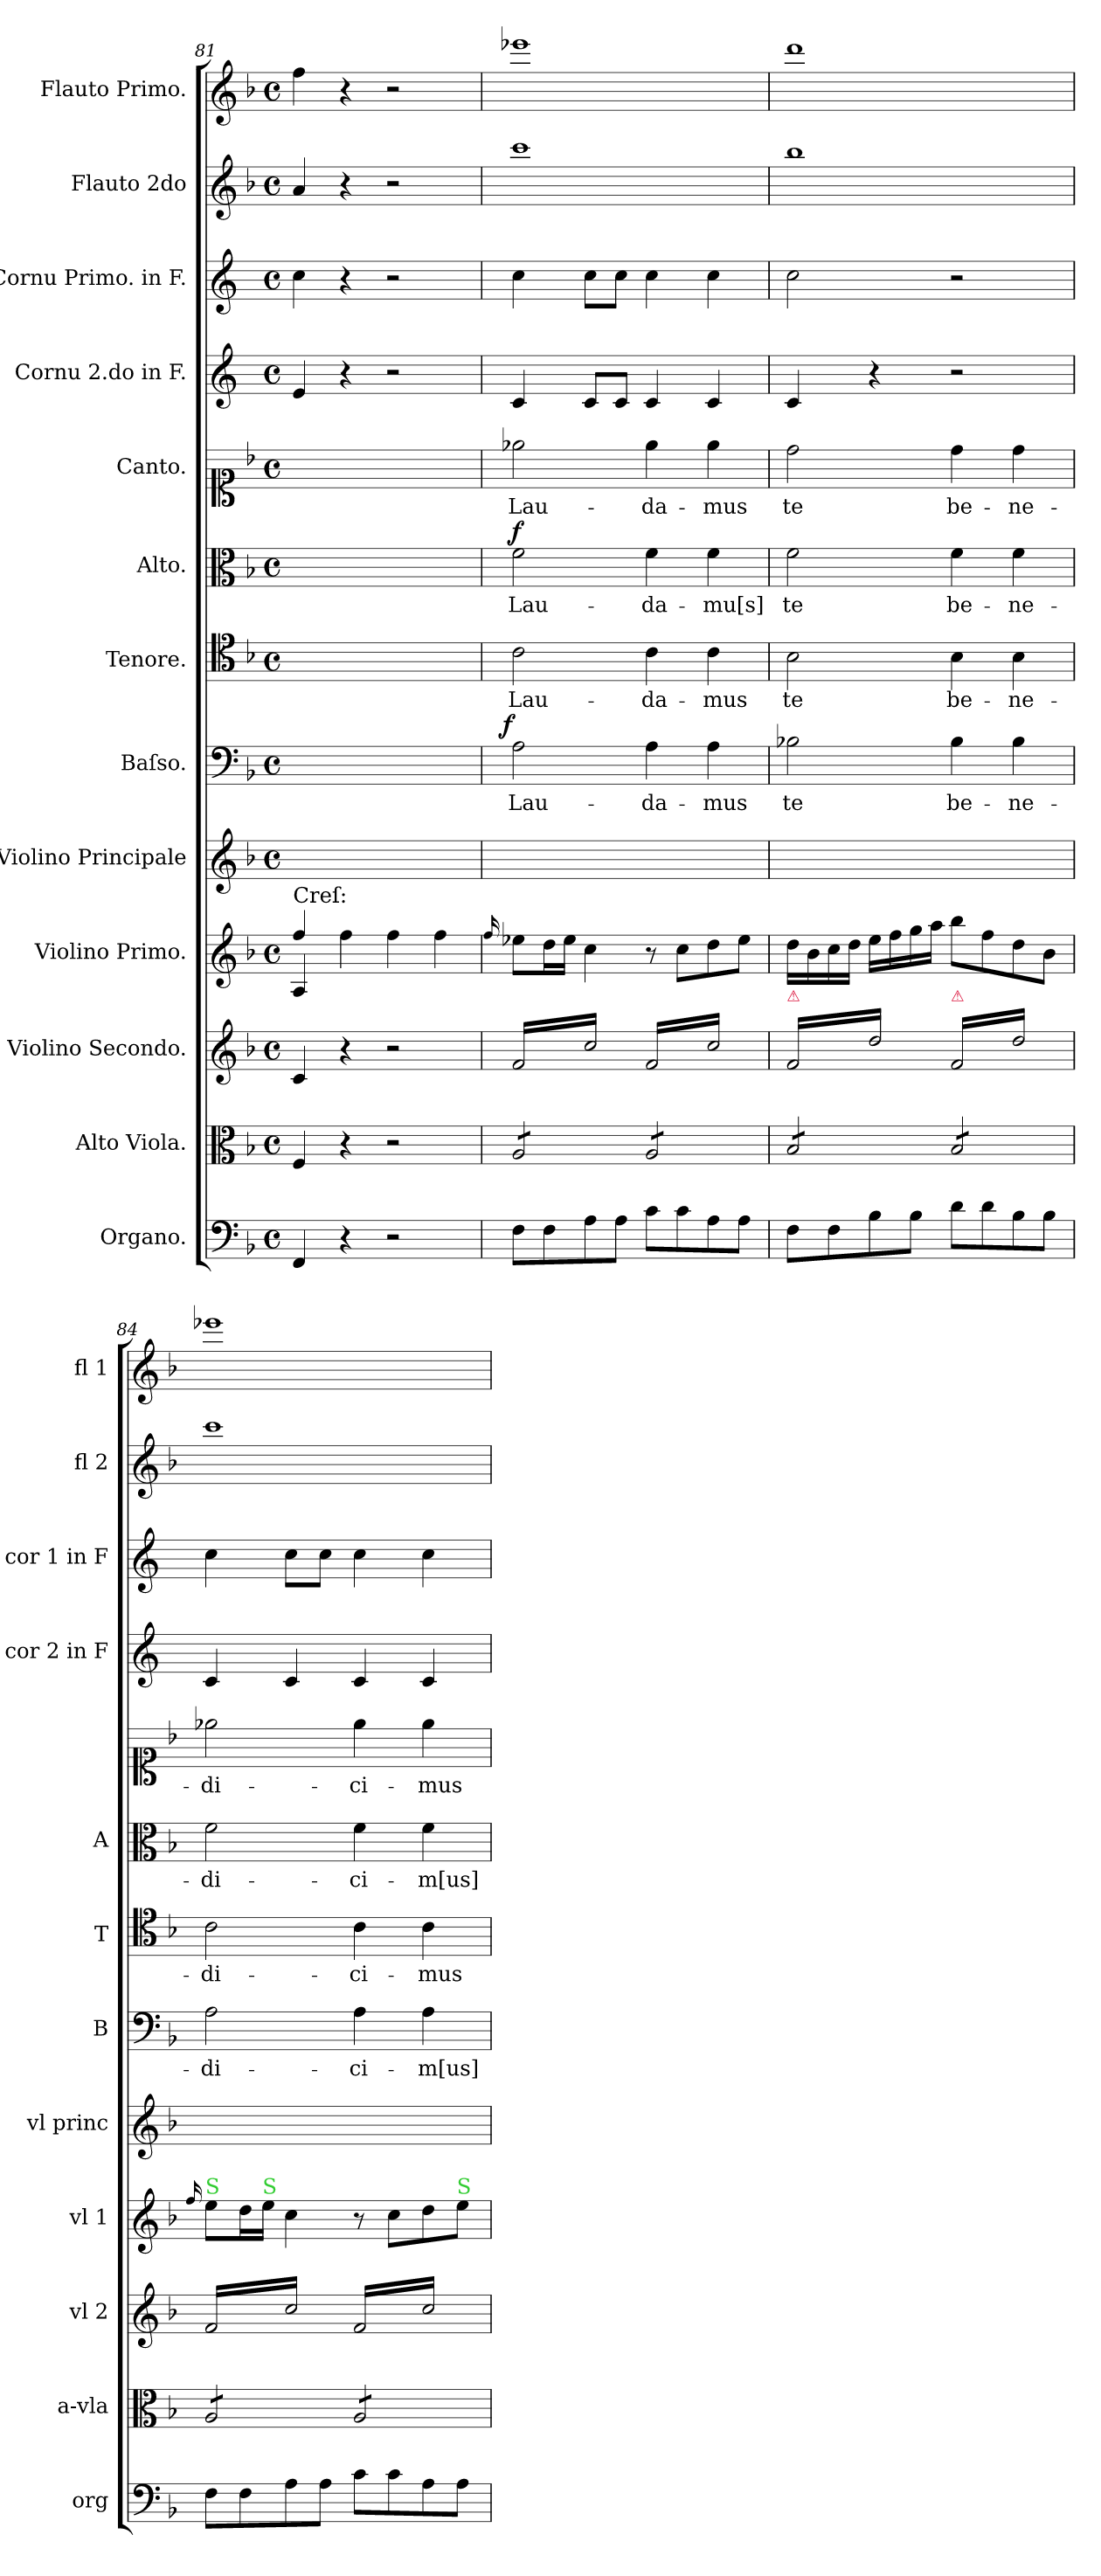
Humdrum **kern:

**kern	**dynam	**kern	**dynam	**kern	**dynam	**kern	**dynam	**kern	**kern	**text	**dynam	**kern	**text	**dynam	**kern	**text	**dynam	**kern	**text	**kern	**kern	**dynam	**kern	**dynam	**kern
*part13	*part13	*part12	*part12	*part11	*part11	*part10	*part10	*part9	*part8	*part8	*part8	*part7	*part7	*part7	*part6	*part6	*part6	*part5	*part5	*part4	*part3	*part3	*part2	*part2	*part1
*staff13	*staff13	*staff12	*staff12	*staff11	*staff11	*staff10	*staff10	*staff9	*staff8	*staff8	*staff8	*staff7	*staff7	*staff7	*staff6	*staff6	*staff6	*staff5	*staff5	*staff4	*staff3	*staff3	*staff2	*staff2	*staff1
*I"Organo.	*	*I"Alto Viola.	*	*I"Violino Secondo.	*	*I"Violino Primo.	*	*I"Violino Principale	*I"Baſso.	*	*	*I"Tenore.	*	*	*I"Alto.	*	*	*I"Canto.	*	*I"Cornu 2.do in F.	*I"Cornu Primo. in F.	*	*I"Flauto 2do	*	*I"Flauto Primo.
*I'org	*	*I'a-vla	*	*I'vl 2	*	*I'vl 1	*	*I'vl princ	*I'B	*	*	*I'T	*	*	*I'A	*	*	*	*	*I'cor 2 in F	*I'cor 1 in F	*	*I'fl 2	*	*I'fl 1
*clefF4	*	*clefC3	*	*clefG2	*	*clefG2	*	*clefG2	*clefF4	*	*	*clefC4	*	*	*clefC3	*	*	*clefC1	*	*clefG2	*clefG2	*	*clefG2	*	*clefG2
*	*	*	*	*	*	*	*	*	*	*	*	*	*	*	*	*	*	*	*	*ITrd4c7	*ITrd4c7	*	*	*	*
*k[b-]	*	*k[b-]	*	*k[b-]	*	*k[b-]	*	*k[b-]	*k[b-]	*	*	*k[b-]	*	*	*k[b-]	*	*	*k[b-]	*	*k[b-]	*k[b-]	*	*k[b-]	*	*k[b-]
*F:	*	*F:	*	*F:	*	*F:	*	*F:	*F:	*	*	*F:	*	*	*F:	*	*	*F:	*	*	*	*	*F:	*	*F:
*M4/4	*	*M4/4	*	*M4/4	*	*M4/4	*	*M4/4	*M4/4	*	*	*M4/4	*	*	*M4/4	*	*	*M4/4	*	*M4/4	*M4/4	*	*M4/4	*	*M4/4
*met(c)	*	*met(c)	*	*met(c)	*	*met(c)	*	*met(c)	*met(c)	*	*	*met(c)	*	*	*met(c)	*	*	*met(c)	*	*met(c)	*met(c)	*	*met(c)	*	*met(c)
=81	=81	=81	=81	=81	=81	=81	=81	=81	=81	=81	=81	=81	=81	=81	=81	=81	=81	=81	=81	=81	=81	=81	=81	=81	=81
*	*	*	*	*	*	*^	*	*	*	*	*	*	*	*	*	*	*	*	*	*	*	*	*	*	*
!	!	!	!	!	!	!LO:TX:a:t=Creſ&colon;	!	!	!	!	!	!	!	!	!	!	!	!	!	!	!	!	!	!	!	!
4FF/	.	4F/	.	4c/	.	4ff!/	4A/	.	1ryy	1ryy	.	.	1ryy	.	.	1ryy	.	.	1ryy	.	4A/	4f\	.	4a/	.	4ff\
4r	.	4r	.	4r	.	4ff\	4ryy	.	.	.	.	.	.	.	.	.	.	.	.	.	4r	4r	.	4r	.	4r
2r	.	2r	.	2r	.	4ff\	2ryy	.	.	.	.	.	.	.	.	.	.	.	.	.	2r	2r	.	2r	.	2r
.	.	.	.	.	.	4ff\	.	.	.	.	.	.	.	.	.	.	.	.	.	.	.	.	.	.	.	.
*	*	*	*	*	*	*v	*v	*	*	*	*	*	*	*	*	*	*	*	*	*	*	*	*	*	*	*
=82	=82	=82	=82	=82	=82	=82	=82	=82	=82	=82	=82	=82	=82	=82	=82	=82	=82	=82	=82	=82	=82	=82	=82	=82	=82
.	.	.	.	.	.	16qqff/	.	.	.	.	.	.	.	.	.	.	.	.	.	.	.	.	.	.	.
!	!LO:DY:b	!	!LO:DY:b	!	!LO:DY:b	!	!LO:DY:a:rj	!	!	!	!LO:DY:b:rj	!	!	!LO:DY:a	!	!	!LO:DY:a	!	!	!	!	!LO:DY:a	!	!	!
*	*	*tremolo	*	*	*	*	*	*	*	*	*	*	*	*	*	*	*	*	*	*	*	*	*	*	*
*	*	*	*	*tremolo	*	*	*	*	*	*	*	*	*	*	*	*	*	*	*	*	*	*	*	*	*
8F\L	for	8A/L	for.	16f/LL	for&colon;	8ee-X\L	for&colon;	1ryy	2A\	Lau-	f	2c\	Lau-	for.	2f\	Lau-	f.	2ee-X\	Lau-	4F/	4f\	for.	1ccc	for.	1eee-X
.	.	.	.	16cc/	.	.	.	.	.	.	.	.	.	.	.	.	.	.	.	.	.	.	.	.	.
8F\	.	8A/	.	16f/	.	16dd\L	.	.	.	.	.	.	.	.	.	.	.	.	.	.	.	.	.	.	.
.	.	.	.	16cc/	.	16ee-\JJ	.	.	.	.	.	.	.	.	.	.	.	.	.	.	.	.	.	.	.
8A\	.	8A/	.	16f/	.	4cc\	.	.	.	.	.	.	.	.	.	.	.	.	.	8F/L	8f\L	.	.	.	.
.	.	.	.	16cc/	.	.	.	.	.	.	.	.	.	.	.	.	.	.	.	.	.	.	.	.	.
8A\J	.	8A/J	.	16f/	.	.	.	.	.	.	.	.	.	.	.	.	.	.	.	8F/J	8f\J	.	.	.	.
.	.	.	.	16cc/JJ	.	.	.	.	.	.	.	.	.	.	.	.	.	.	.	.	.	.	.	.	.
8c\L	.	8A/L	.	16f/LL	.	8r	.	.	4A\	-da-	.	4c\	-da-	.	4f\	-da-	.	4ee-\	-da-	4F/	4f\	.	.	.	.
.	.	.	.	16cc/	.	.	.	.	.	.	.	.	.	.	.	.	.	.	.	.	.	.	.	.	.
8c\	.	8A/	.	16f/	.	8cc\L	.	.	.	.	.	.	.	.	.	.	.	.	.	.	.	.	.	.	.
.	.	.	.	16cc/	.	.	.	.	.	.	.	.	.	.	.	.	.	.	.	.	.	.	.	.	.
8A\	.	8A/	.	16f/	.	8dd\	.	.	4A\	-mus	.	4c\	-mus	.	4f\	-mu[s]	.	4ee-\	-mus	4F/	4f\	.	.	.	.
.	.	.	.	16cc/	.	.	.	.	.	.	.	.	.	.	.	.	.	.	.	.	.	.	.	.	.
8A\J	.	8A/J	.	16f/	.	8ee-\J	.	.	.	.	.	.	.	.	.	.	.	.	.	.	.	.	.	.	.
.	.	.	.	16cc/JJ	.	.	.	.	.	.	.	.	.	.	.	.	.	.	.	.	.	.	.	.	.
=83	=83	=83	=83	=83	=83	=83	=83	=83	=83	=83	=83	=83	=83	=83	=83	=83	=83	=83	=83	=83	=83	=83	=83	=83	=83
!	!	!	!	!LO:TX:a:color=crimson:t=⚠	!	!	!	!	!	!	!	!	!	!	!	!	!	!	!	!	!	!	!	!	!
8F\L	.	8B-/L	.	16f/LL	.	16dd\LL	.	1ryy	2B-X\	te	.	2B-\	te	.	2f\	te	.	2dd\	te	4F/	2f\	.	1bb-	.	1ddd
.	.	.	.	16dd/	.	16b-\	.	.	.	.	.	.	.	.	.	.	.	.	.	.	.	.	.	.	.
8F\	.	8B-/	.	16f/	.	16cc\	.	.	.	.	.	.	.	.	.	.	.	.	.	.	.	.	.	.	.
.	.	.	.	16dd/	.	16dd\JJ	.	.	.	.	.	.	.	.	.	.	.	.	.	.	.	.	.	.	.
8B-\	.	8B-/	.	16f/	.	16ee\LL	.	.	.	.	.	.	.	.	.	.	.	.	.	4r	.	.	.	.	.
.	.	.	.	16dd/	.	16ff\	.	.	.	.	.	.	.	.	.	.	.	.	.	.	.	.	.	.	.
8B-\J	.	8B-/J	.	16f/	.	16gg\	.	.	.	.	.	.	.	.	.	.	.	.	.	.	.	.	.	.	.
.	.	.	.	16dd/JJ	.	16aa\JJ	.	.	.	.	.	.	.	.	.	.	.	.	.	.	.	.	.	.	.
!	!	!	!	!LO:TX:a:color=crimson:t=⚠	!	!	!	!	!	!	!	!	!	!	!	!	!	!	!	!	!	!	!	!	!
8d\L	.	8B-/L	.	16f/LL	.	8bb-\L	.	.	4B-\	be-	.	4B-\	be-	.	4f\	be-	.	4dd\	be-	2r	2r	.	.	.	.
.	.	.	.	16dd/	.	.	.	.	.	.	.	.	.	.	.	.	.	.	.	.	.	.	.	.	.
8d\	.	8B-/	.	16f/	.	8ff\	.	.	.	.	.	.	.	.	.	.	.	.	.	.	.	.	.	.	.
.	.	.	.	16dd/	.	.	.	.	.	.	.	.	.	.	.	.	.	.	.	.	.	.	.	.	.
8B-\	.	8B-/	.	16f/	.	8dd\	.	.	4B-\	-ne-	.	4B-\	-ne-	.	4f\	-ne-	.	4dd\	-ne-	.	.	.	.	.	.
.	.	.	.	16dd/	.	.	.	.	.	.	.	.	.	.	.	.	.	.	.	.	.	.	.	.	.
8B-\J	.	8B-/J	.	16f/	.	8b-\J	.	.	.	.	.	.	.	.	.	.	.	.	.	.	.	.	.	.	.
.	.	.	.	16dd/JJ	.	.	.	.	.	.	.	.	.	.	.	.	.	.	.	.	.	.	.	.	.
=84	=84	=84	=84	=84	=84	=84	=84	=84	=84	=84	=84	=84	=84	=84	=84	=84	=84	=84	=84	=84	=84	=84	=84	=84	=84
.	.	.	.	.	.	16qqff/	.	.	.	.	.	.	.	.	.	.	.	.	.	.	.	.	.	.	.
!	!	!	!	!	!	!LO:TX:a:color=limegreen:t=S	!	!	!	!	!	!	!	!	!	!	!	!	!	!	!	!	!	!	!
8F\L	.	8A/L	.	16f/LL	.	8ee\L	.	1ryy	2A\	-di-	.	2c\	-di-	.	2f\	-di-	.	2ee-X\	-di-	4F/	4f\	.	1ccc	.	1eee-X
.	.	.	.	16cc/	.	.	.	.	.	.	.	.	.	.	.	.	.	.	.	.	.	.	.	.	.
8F\	.	8A/	.	16f/	.	16dd\L	.	.	.	.	.	.	.	.	.	.	.	.	.	.	.	.	.	.	.
!	!	!	!	!	!	!LO:TX:a:color=limegreen:t=S	!	!	!	!	!	!	!	!	!	!	!	!	!	!	!	!	!	!	!
.	.	.	.	16cc/	.	16ee\JJ	.	.	.	.	.	.	.	.	.	.	.	.	.	.	.	.	.	.	.
8A\	.	8A/	.	16f/	.	4cc\	.	.	.	.	.	.	.	.	.	.	.	.	.	4F/	8f\L	.	.	.	.
.	.	.	.	16cc/	.	.	.	.	.	.	.	.	.	.	.	.	.	.	.	.	.	.	.	.	.
8A\J	.	8A/J	.	16f/	.	.	.	.	.	.	.	.	.	.	.	.	.	.	.	.	8f\J	.	.	.	.
.	.	.	.	16cc/JJ	.	.	.	.	.	.	.	.	.	.	.	.	.	.	.	.	.	.	.	.	.
8c\L	.	8A/L	.	16f/LL	.	8r	.	.	4A\	-ci-	.	4c\	-ci-	.	4f\	-ci-	.	4ee-\	-ci-	4F/	4f\	.	.	.	.
.	.	.	.	16cc/	.	.	.	.	.	.	.	.	.	.	.	.	.	.	.	.	.	.	.	.	.
8c\	.	8A/	.	16f/	.	8cc\L	.	.	.	.	.	.	.	.	.	.	.	.	.	.	.	.	.	.	.
.	.	.	.	16cc/	.	.	.	.	.	.	.	.	.	.	.	.	.	.	.	.	.	.	.	.	.
8A\	.	8A/	.	16f/	.	8dd\	.	.	4A\	-m[us]	.	4c\	-mus	.	4f\	-m[us]	.	4ee-\	-mus	4F/	4f\	.	.	.	.
.	.	.	.	16cc/	.	.	.	.	.	.	.	.	.	.	.	.	.	.	.	.	.	.	.	.	.
!	!	!	!	!	!	!LO:TX:a:color=limegreen:t=S	!	!	!	!	!	!	!	!	!	!	!	!	!	!	!	!	!	!	!
8A\J	.	8A/J	.	16f/	.	8ee\J	.	.	.	.	.	.	.	.	.	.	.	.	.	.	.	.	.	.	.
*	*	*Xtremolo	*	*	*	*	*	*	*	*	*	*	*	*	*	*	*	*	*	*	*	*	*	*	*
.	.	.	.	16cc/JJ	.	.	.	.	.	.	.	.	.	.	.	.	.	.	.	.	.	.	.	.	.
*	*	*	*	*Xtremolo	*	*	*	*	*	*	*	*	*	*	*	*	*	*	*	*	*	*	*	*	*
.	.	.	.	.	.	.	.	.	.	.	.	.	.	.	.	.	.	.	.	.	.	.	.	.	.
.	.	.	.	.	.	.	.	.	.	.	.	.	.	.	.	.	.	.	.	.	.	.	.	.	.
.	.	.	.	.	.	.	.	.	.	.	.	.	.	.	.	.	.	.	.	.	.	.	.	.	.
.	.	.	.	.	.	.	.	.	.	.	.	.	.	.	.	.	.	.	.	.	.	.	.	.	.
=	=	=	=	=	=	=	=	=	=	=	=	=	=	=	=	=	=	=	=	=	=	=	=	=	=
*-	*-	*-	*-	*-	*-	*-	*-	*-	*-	*-	*-	*-	*-	*-	*-	*-	*-	*-	*-	*-	*-	*-	*-	*-	*-
